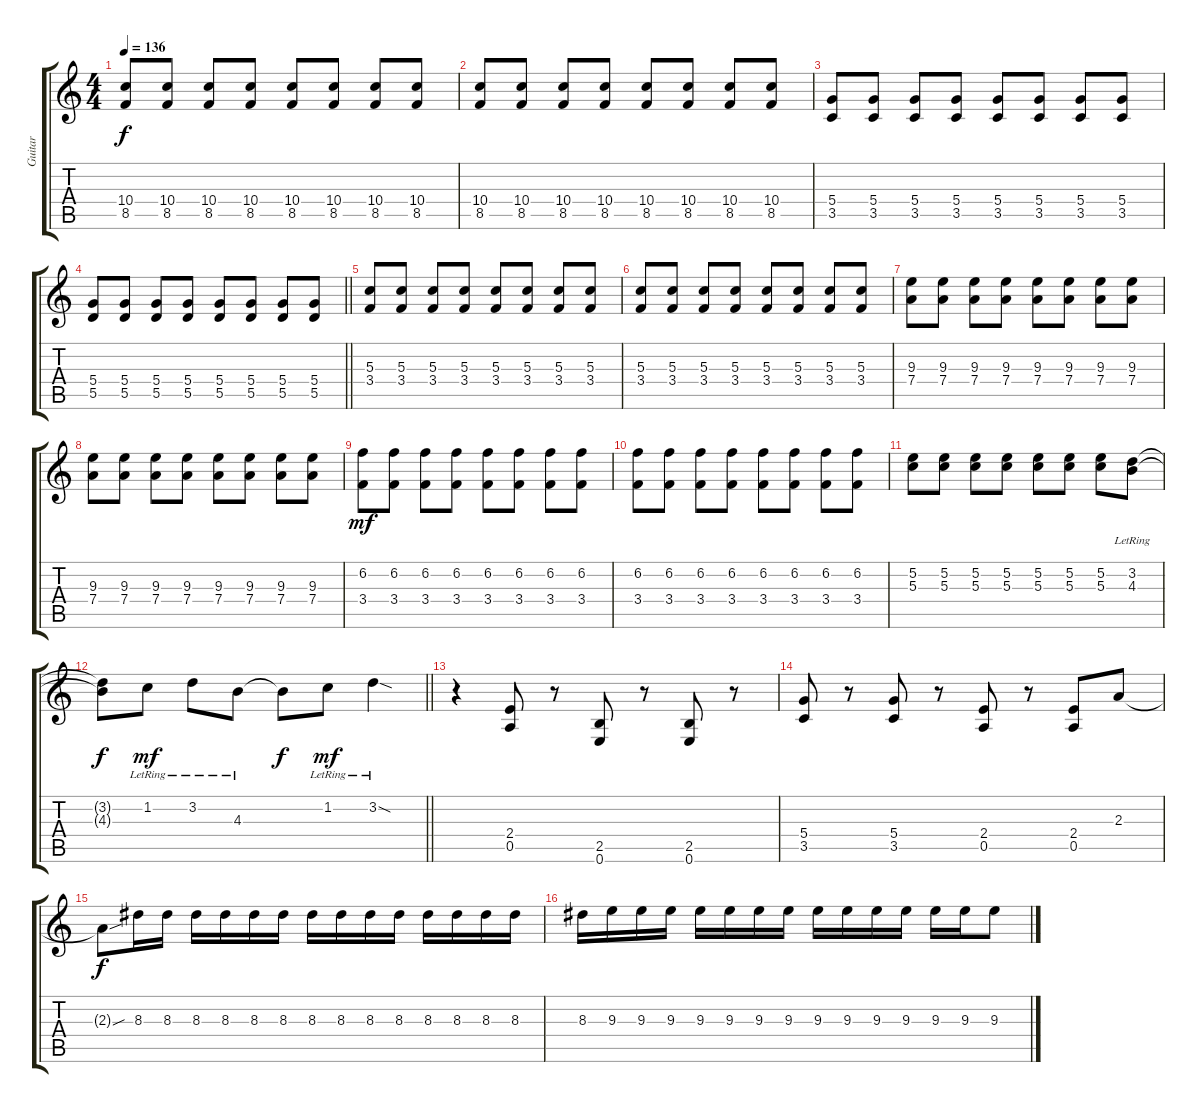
\track ("Guitar" "Guitar") {instrument overdrivenguitar}
\staff {score tabs}
\tuning (E4 B3 G3 D3 A2 E2) {hide}
\ts (4 4)
\tempo 136
\clef g2
\ks c
(10.4 8.5).8{dy f} (10.4 8.5).8 (10.4 8.5).8 (10.4 8.5).8 (10.4 8.5).8 (10.4 8.5).8 (10.4 8.5).8 (10.4 8.5).8 |
(10.4 8.5).8 (10.4 8.5).8 (10.4 8.5).8 (10.4 8.5).8 (10.4 8.5).8 (10.4 8.5).8 (10.4 8.5).8 (10.4 8.5).8 |
(5.4 3.5).8 (5.4 3.5).8 (5.4 3.5).8 (5.4 3.5).8 (5.4 3.5).8 (5.4 3.5).8 (5.4 3.5).8 (5.4 3.5).8 |
\barLineRight lightlight
(5.4 5.5).8 (5.4 5.5).8 (5.4 5.5).8 (5.4 5.5).8 (5.4 5.5).8 (5.4 5.5).8 (5.4 5.5).8 (5.4 5.5).8 |
\section ("" "")
(5.3 3.4).8 (5.3 3.4).8 (5.3 3.4).8 (5.3 3.4).8 (5.3 3.4).8 (5.3 3.4).8 (5.3 3.4).8 (5.3 3.4).8 |
(5.3 3.4).8 (5.3 3.4).8 (5.3 3.4).8 (5.3 3.4).8 (5.3 3.4).8 (5.3 3.4).8 (5.3 3.4).8 (5.3 3.4).8 |
(9.3 7.4).8 (9.3 7.4).8 (9.3 7.4).8 (9.3 7.4).8 (9.3 7.4).8 (9.3 7.4).8 (9.3 7.4).8 (9.3 7.4).8 |
(9.3 7.4).8 (9.3 7.4).8 (9.3 7.4).8 (9.3 7.4).8 (9.3 7.4).8 (9.3 7.4).8 (9.3 7.4).8 (9.3 7.4).8 |
(6.2 3.4).8{dy mf} (6.2 3.4).8 (6.2 3.4).8 (6.2 3.4).8 (6.2 3.4).8 (6.2 3.4).8 (6.2 3.4).8 (6.2 3.4).8 |
(6.2 3.4).8 (6.2 3.4).8 (6.2 3.4).8 (6.2 3.4).8 (6.2 3.4).8 (6.2 3.4).8 (6.2 3.4).8 (6.2 3.4).8 |
(5.2 5.3).8 (5.2 5.3).8 (5.2 5.3).8 (5.2 5.3).8 (5.2 5.3).8 (5.2 5.3).8 (5.2 5.3).8 (3.2{lr} 4.3{lr}).8 |
\barLineRight lightlight
(3.2{t} 4.3{t}).8{dy f} 1.2{lr}.8{dy mf} 3.2{lr}.8 4.3{lr}.8 4.3{t}.8{dy f} 1.2{lr}.8{dy mf} 3.2{sod lr}.4 |
\section ("" "")
r.4 (2.4 0.5).8 r.8 (2.5 0.6).8 r.8 (2.5 0.6).8 r.8 |
(5.4 3.5).8 r.8 (5.4 3.5).8 r.8 (2.4 0.5).8 r.8 (2.4 0.5).8 2.3.8 |
2.3{sou t}.8{dy f} 8.3.16 8.3.16 8.3.16 8.3.16 8.3.16 8.3.16 8.3.16 8.3.16 8.3.16 8.3.16 8.3.16 8.3.16 8.3.16 8.3.16 |
8.3.16 9.3.16 9.3.16 9.3.16 9.3.16 9.3.16 9.3.16 9.3.16 9.3.16 9.3.16 9.3.16 9.3.16 9.3.16 9.3.16 9.3.8
